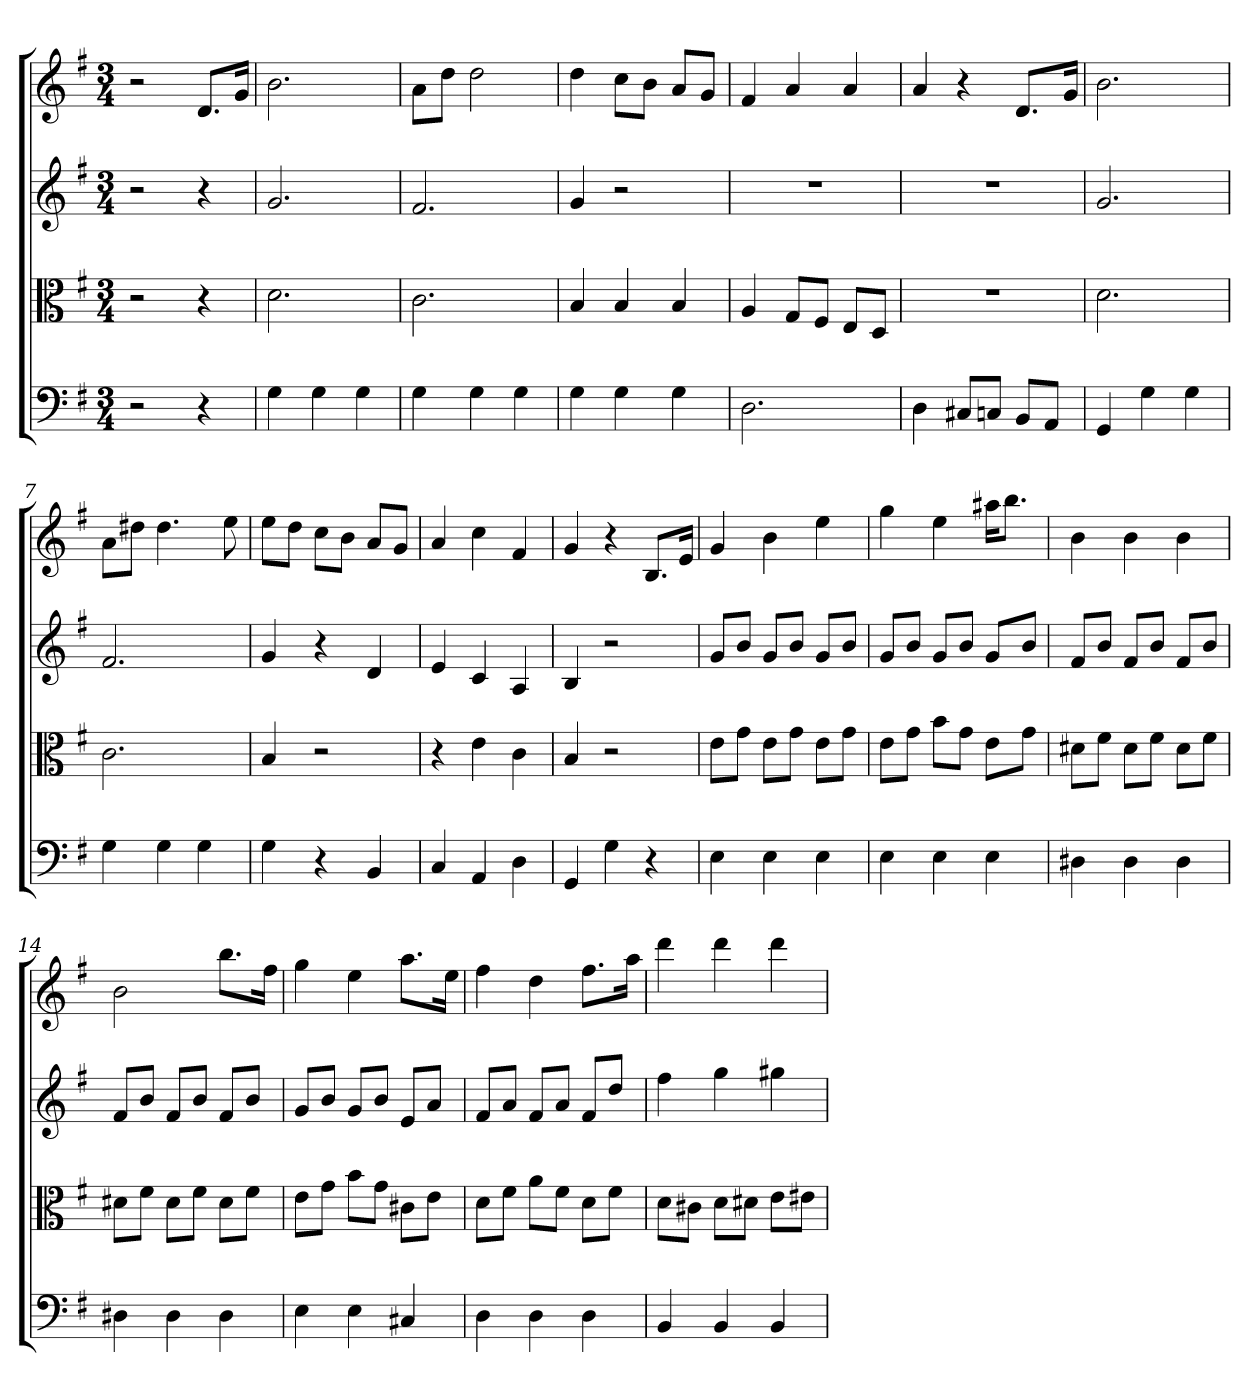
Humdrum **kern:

**kern	**kern	**kern	**kern
*part4	*part3	*part2	*part1
*staff4	*staff3	*staff2	*staff1
*clefF4	*clefC3	*	*
*k[f#]	*k[f#]	*k[f#]	*k[f#]
*G:	*G:	*G:	*G:
*M3/4	*M3/4	*M3/4	*M3/4
=	=	=	=
2r	2r	2r	2r
4r	4r	4r	8.dL
.	.	.	16gJk
=1	=1	=1	=1
4G	2.d	2.g	2.b
4G	.	.	.
4G	.	.	.
=2	=2	=2	=2
4G	2.c	2.f#	8aL
.	.	.	8ddJ
4G	.	.	2dd
4G	.	.	.
=3	=3	=3	=3
4G	4B	4g	4dd
4G	4B	2r	8ccL
.	.	.	8bJ
4G	4B	.	8aL
.	.	.	8gJ
=4	=4	=4	=4
2.D	4A	2.r	4f#
.	8G/L	.	4a
.	8F#/J	.	.
.	8E/L	.	4a
.	8D/J	.	.
=5	=5	=5	=5
4D	2.r	2.r	4a
8C#X/L	.	.	4r
8Cn/J	.	.	.
8BB/L	.	.	8.dL
8AA/J	.	.	.
.	.	.	16gJk
=6	=6	=6	=6
4GG	2.d	2.g	2.b
4G	.	.	.
4G	.	.	.
=7	=7	=7	=7
4G	2.c	2.f#	8aL
.	.	.	8dd#XJ
4G	.	.	4.dd#
4G	.	.	.
.	.	.	8ee
=8	=8	=8	=8
4G	4B	4g	8eeL
.	.	.	8ddJ
4r	2r	4r	8ccL
.	.	.	8bJ
4BB	.	4d	8aL
.	.	.	8gJ
=9	=9	=9	=9
4C	4r	4e	4a
4AA	4e	4c	4cc
4D	4c	4A	4f#
=10	=10	=10	=10
4GG	4B	4B	4g
4G	2r	2r	4r
4r	.	.	8.BL
.	.	.	16eJk
=11	=11	=11	=11
4E	8e\L	8gL	4g
.	8g\J	8bJ	.
4E	8e\L	8gL	4b
.	8g\J	8bJ	.
4E	8e\L	8gL	4ee
.	8g\J	8bJ	.
=12	=12	=12	=12
4E	8e\L	8gL	4gg
.	8g\J	8bJ	.
4E	8b\L	8gL	4ee
.	8g\J	8bJ	.
4E	8e\L	8gL	16aa#XKL
.	.	.	8.bbJ
.	8g\J	8bJ	.
=13	=13	=13	=13
4D#X	8d#X\L	8f#L	4b
.	8f#\J	8bJ	.
4D#	8d#\L	8f#L	4b
.	8f#\J	8bJ	.
4D#	8d#\L	8f#L	4b
.	8f#\J	8bJ	.
=14	=14	=14	=14
4D#X	8d#X\L	8f#L	2b
.	8f#\J	8bJ	.
4D#	8d#\L	8f#L	.
.	8f#\J	8bJ	.
4D#	8d#\L	8f#L	8.bbL
.	8f#\J	8bJ	.
.	.	.	16ff#Jk
=15	=15	=15	=15
4E	8e\L	8gL	4gg
.	8g\J	8bJ	.
4E	8b\L	8gL	4ee
.	8g\J	8bJ	.
4C#X	8c#X\L	8eL	8.aaL
.	8e\J	8aJ	.
.	.	.	16eeJk
=16	=16	=16	=16
4D	8d\L	8f#L	4ff#
.	8f#\J	8aJ	.
4D	8a\L	8f#L	4dd
.	8f#\J	8aJ	.
4D	8d\L	8f#L	8.ff#L
.	8f#\J	8ddJ	.
.	.	.	16aaJk
=17	=17	=17	=17
4BB	8d\L	4ff#	4ddd
.	8c#X\J	.	.
4BB	8d\L	4gg	4ddd
.	8d#X\J	.	.
4BB	8e\L	4gg#X	4ddd
.	8e#X\J	.	.
=	=	=	=
*-	*-	*-	*-
